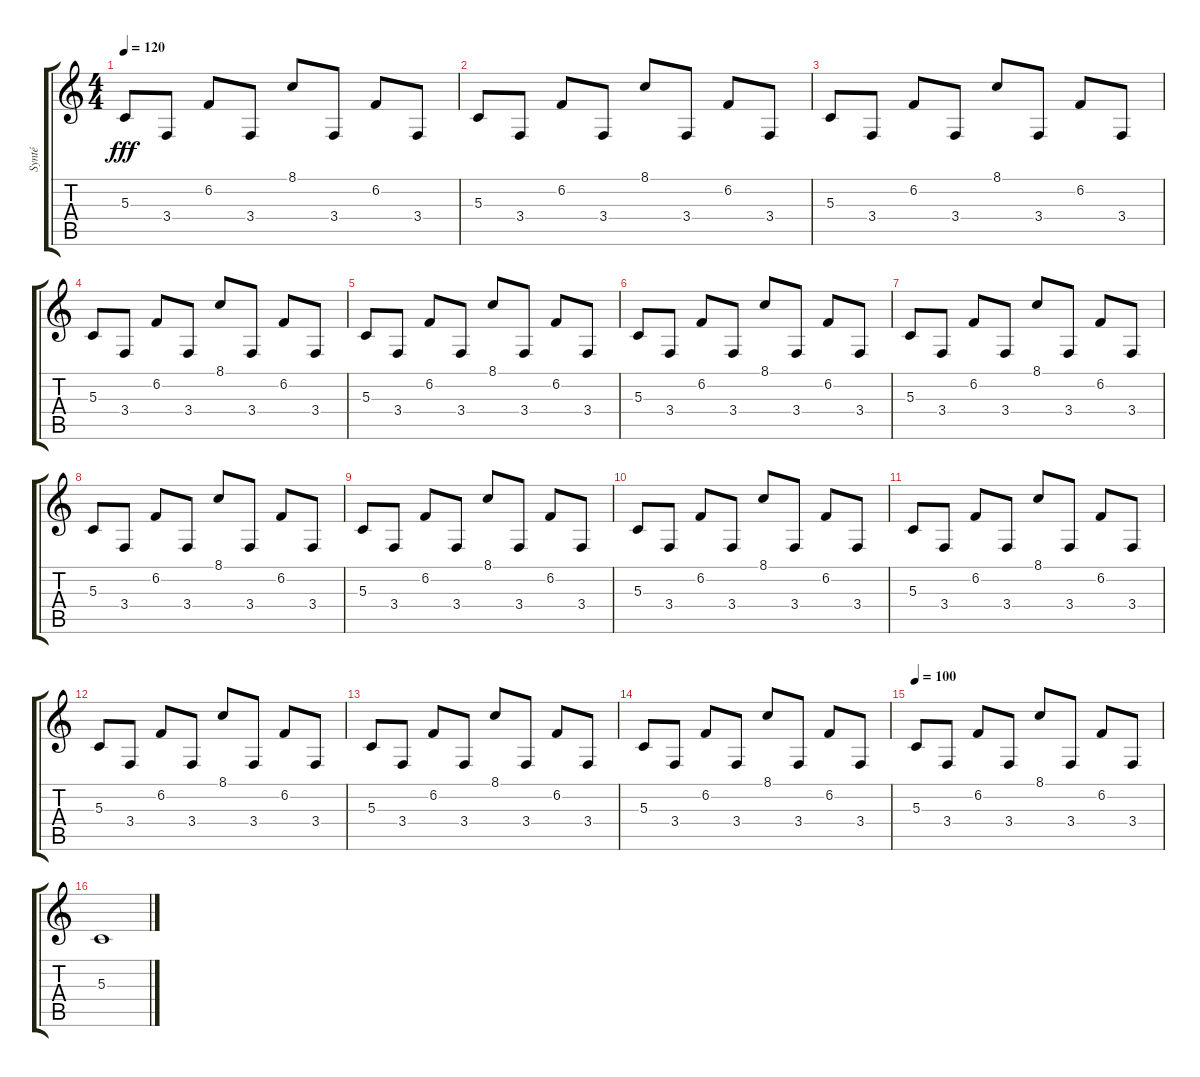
\track ("Synté" "Synté") {instrument lead2sawtooth}
\staff {score tabs}
\tuning (E4 B3 G3 D3 A2 D2) {hide}
\ts (4 4)
\tempo 120
\clef g2
\ks c
5.3.8{dy fff instrument pizzicatostrings} 3.4.8 6.2.8 3.4.8 8.1.8 3.4.8 6.2.8 3.4.8 |
5.3.8 3.4.8 6.2.8 3.4.8 8.1.8 3.4.8 6.2.8 3.4.8 |
5.3.8 3.4.8 6.2.8 3.4.8 8.1.8 3.4.8 6.2.8 3.4.8 |
5.3.8 3.4.8 6.2.8 3.4.8 8.1.8 3.4.8 6.2.8 3.4.8 |
5.3.8 3.4.8 6.2.8 3.4.8 8.1.8 3.4.8 6.2.8 3.4.8 |
5.3.8 3.4.8 6.2.8 3.4.8 8.1.8 3.4.8 6.2.8 3.4.8 |
5.3.8 3.4.8 6.2.8 3.4.8 8.1.8 3.4.8 6.2.8 3.4.8 |
5.3.8 3.4.8 6.2.8 3.4.8 8.1.8 3.4.8 6.2.8 3.4.8 |
5.3.8 3.4.8 6.2.8 3.4.8 8.1.8 3.4.8 6.2.8 3.4.8 |
5.3.8 3.4.8 6.2.8 3.4.8 8.1.8 3.4.8 6.2.8 3.4.8 |
5.3.8 3.4.8 6.2.8 3.4.8 8.1.8 3.4.8 6.2.8 3.4.8 |
5.3.8 3.4.8 6.2.8 3.4.8 8.1.8 3.4.8 6.2.8 3.4.8 |
5.3.8 3.4.8 6.2.8 3.4.8 8.1.8 3.4.8 6.2.8 3.4.8 |
5.3.8 3.4.8 6.2.8 3.4.8 8.1.8 3.4.8 6.2.8 3.4.8 |
\tempo 100
5.3.8 3.4.8 6.2.8 3.4.8 8.1.8 3.4.8 6.2.8 3.4.8 |
5.3.1
